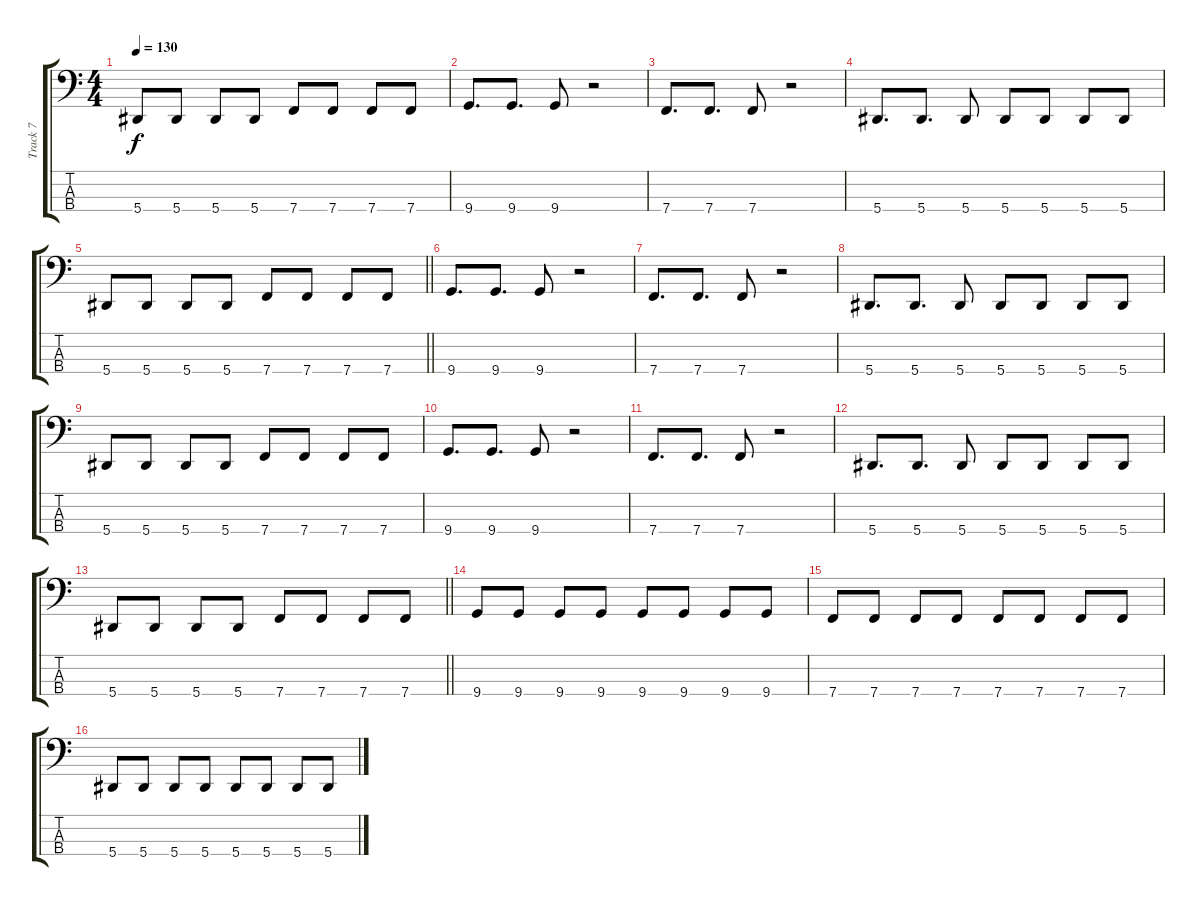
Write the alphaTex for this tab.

\track ("Track 7" "Track 7") {instrument electricbassfinger}
\staff {score tabs}
\tuning (Eb2 Bb1 F1 Bb0) {hide}
\ts (4 4)
\tempo 130
\clef f4
\ks c
5.4.8{dy f} 5.4.8 5.4.8 5.4.8 7.4.8 7.4.8 7.4.8 7.4.8 |
9.4.8{d} 9.4.8{d} 9.4.8 r.2 |
7.4.8{d} 7.4.8{d} 7.4.8 r.2 |
5.4.8{d} 5.4.8{d} 5.4.8 5.4.8 5.4.8 5.4.8 5.4.8 |
\barLineRight lightlight
5.4.8 5.4.8 5.4.8 5.4.8 7.4.8 7.4.8 7.4.8 7.4.8 |
\section ("" "")
9.4.8{d} 9.4.8{d} 9.4.8 r.2 |
7.4.8{d} 7.4.8{d} 7.4.8 r.2 |
5.4.8{d} 5.4.8{d} 5.4.8 5.4.8 5.4.8 5.4.8 5.4.8 |
5.4.8 5.4.8 5.4.8 5.4.8 7.4.8 7.4.8 7.4.8 7.4.8 |
9.4.8{d} 9.4.8{d} 9.4.8 r.2 |
7.4.8{d} 7.4.8{d} 7.4.8 r.2 |
5.4.8{d} 5.4.8{d} 5.4.8 5.4.8 5.4.8 5.4.8 5.4.8 |
\barLineRight lightlight
5.4.8 5.4.8 5.4.8 5.4.8 7.4.8 7.4.8 7.4.8 7.4.8 |
\section ("" "")
9.4.8 9.4.8 9.4.8 9.4.8 9.4.8 9.4.8 9.4.8 9.4.8 |
7.4.8 7.4.8 7.4.8 7.4.8 7.4.8 7.4.8 7.4.8 7.4.8 |
5.4.8 5.4.8 5.4.8 5.4.8 5.4.8 5.4.8 5.4.8 5.4.8
